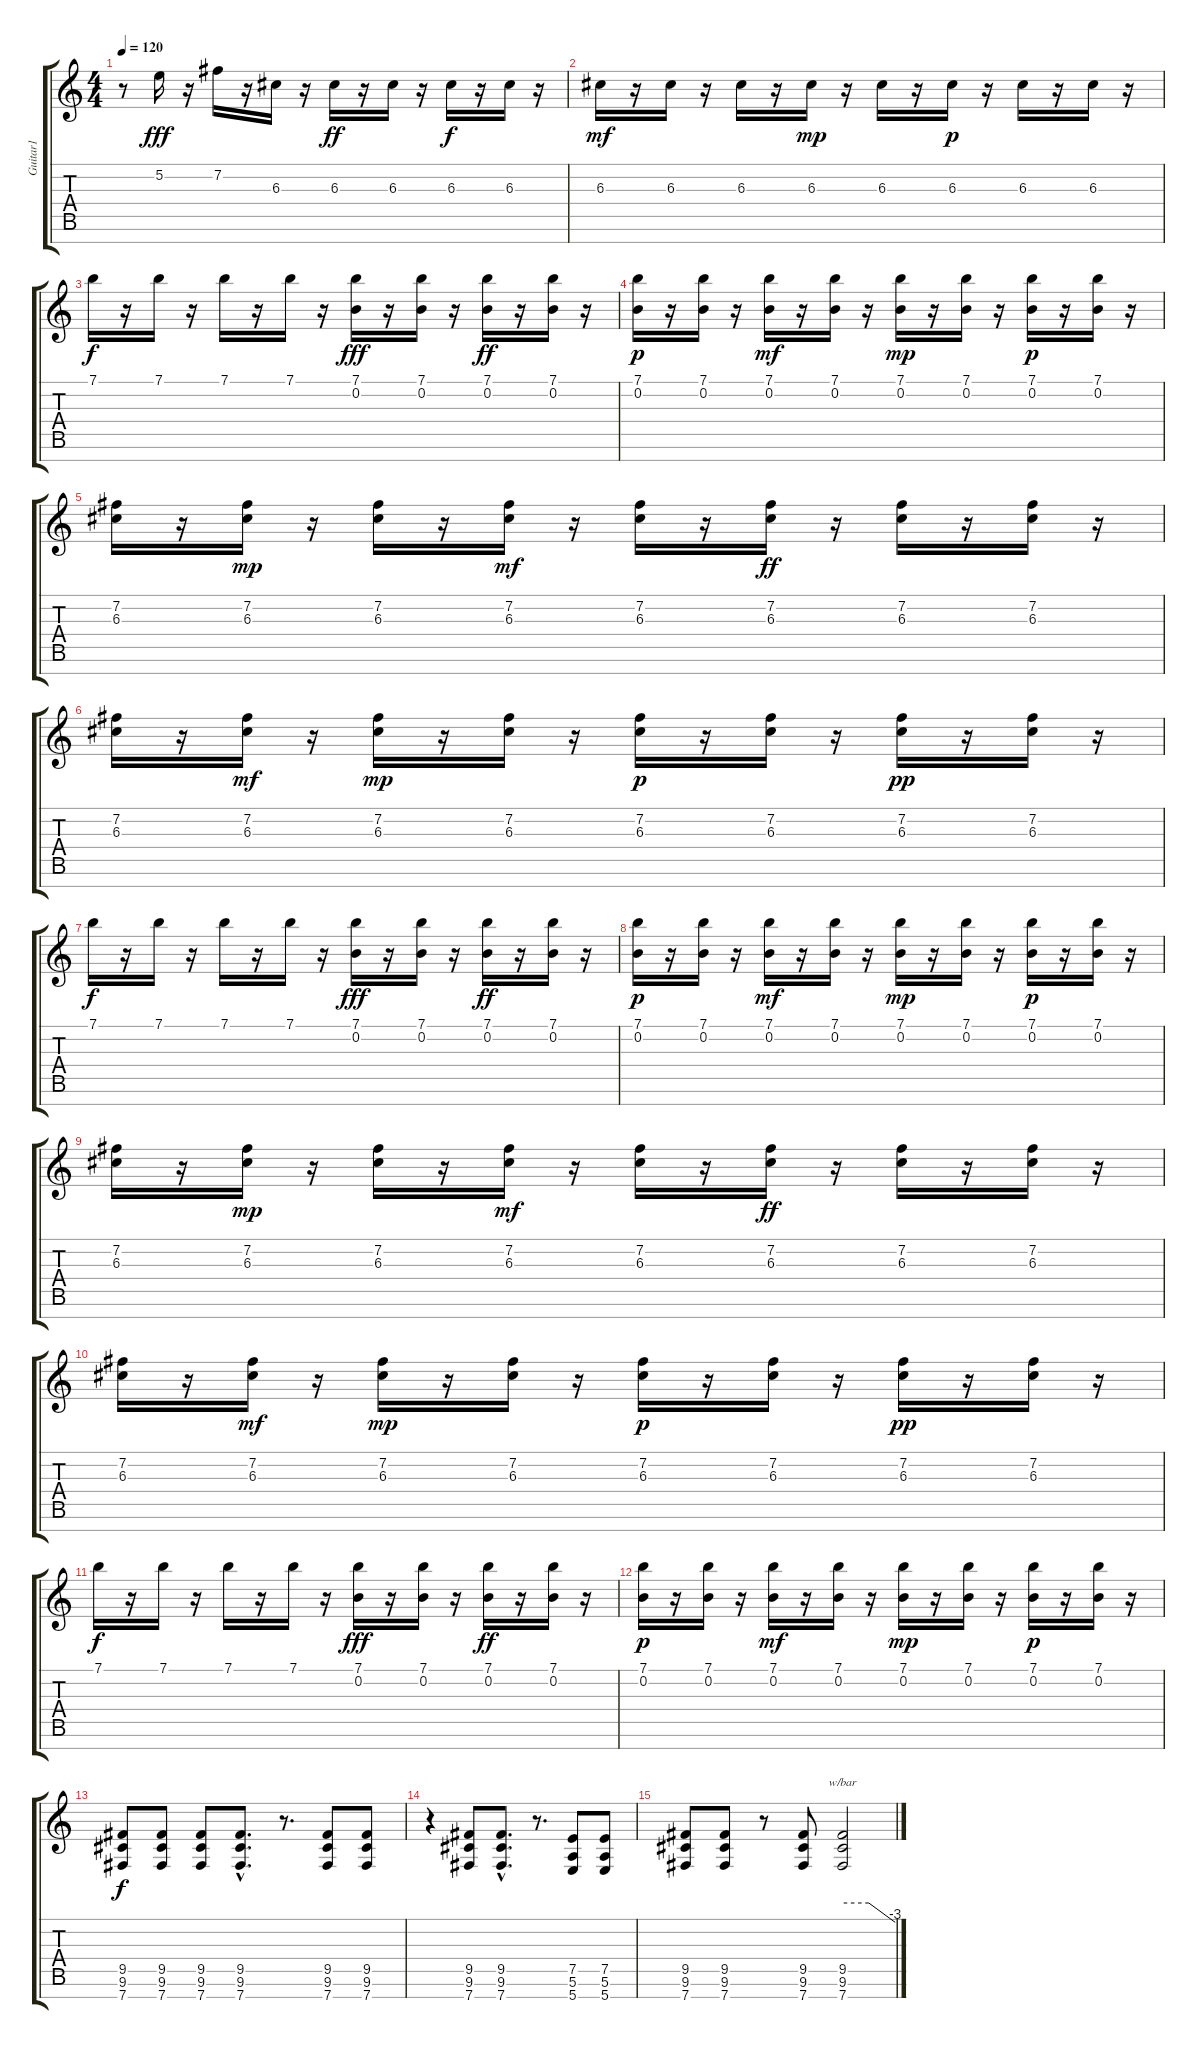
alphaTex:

\track ("Guitar1" "Guitar1") {instrument overdrivenguitar}
\staff {score tabs}
\tuning (E4 B3 G3 D3 A2 E2 B1) {hide}
\ts (4 4)
\tempo 120
\clef g2
\ks c
r.8{dy ff} 5.2.16{dy fff} r.16 7.2.16 r.16 6.3.16 r.16 6.3.16{dy ff} r.16 6.3.16 r.16 6.3.16{dy f} r.16 6.3.16 r.16 |
6.3.16{dy mf} r.16 6.3.16 r.16 6.3.16 r.16 6.3.16{dy mp} r.16 6.3.16 r.16 6.3.16{dy p} r.16 6.3.16 r.16 6.3.16 r.16 |
7.1.16{dy f} r.16 7.1.16 r.16 7.1.16 r.16 7.1.16 r.16 (7.1 0.2).16{dy fff} r.16 (7.1 0.2).16 r.16 (7.1 0.2).16{dy ff} r.16 (7.1 0.2).16 r.16 |
(7.1 0.2).16{dy p} r.16 (7.1 0.2).16 r.16 (7.1 0.2).16{dy mf} r.16 (7.1 0.2).16 r.16 (7.1 0.2).16{dy mp} r.16 (7.1 0.2).16 r.16 (7.1 0.2).16{dy p} r.16 (7.1 0.2).16 r.16 |
(7.2 6.3).16 r.16 (7.2 6.3).16{dy mp} r.16 (7.2 6.3).16 r.16 (7.2 6.3).16{dy mf} r.16 (7.2 6.3).16 r.16 (7.2 6.3).16{dy ff} r.16 (7.2 6.3).16 r.16 (7.2 6.3).16 r.16 |
(7.2 6.3).16 r.16 (7.2 6.3).16{dy mf} r.16 (7.2 6.3).16{dy mp} r.16 (7.2 6.3).16 r.16 (7.2 6.3).16{dy p} r.16 (7.2 6.3).16 r.16 (7.2 6.3).16{dy pp} r.16 (7.2 6.3).16 r.16 |
7.1.16{dy f} r.16 7.1.16 r.16 7.1.16 r.16 7.1.16 r.16 (7.1 0.2).16{dy fff} r.16 (7.1 0.2).16 r.16 (7.1 0.2).16{dy ff} r.16 (7.1 0.2).16 r.16 |
(7.1 0.2).16{dy p} r.16 (7.1 0.2).16 r.16 (7.1 0.2).16{dy mf} r.16 (7.1 0.2).16 r.16 (7.1 0.2).16{dy mp} r.16 (7.1 0.2).16 r.16 (7.1 0.2).16{dy p} r.16 (7.1 0.2).16 r.16 |
(7.2 6.3).16 r.16 (7.2 6.3).16{dy mp} r.16 (7.2 6.3).16 r.16 (7.2 6.3).16{dy mf} r.16 (7.2 6.3).16 r.16 (7.2 6.3).16{dy ff} r.16 (7.2 6.3).16 r.16 (7.2 6.3).16 r.16 |
(7.2 6.3).16 r.16 (7.2 6.3).16{dy mf} r.16 (7.2 6.3).16{dy mp} r.16 (7.2 6.3).16 r.16 (7.2 6.3).16{dy p} r.16 (7.2 6.3).16 r.16 (7.2 6.3).16{dy pp} r.16 (7.2 6.3).16 r.16 |
7.1.16{dy f} r.16 7.1.16 r.16 7.1.16 r.16 7.1.16 r.16 (7.1 0.2).16{dy fff} r.16 (7.1 0.2).16 r.16 (7.1 0.2).16{dy ff} r.16 (7.1 0.2).16 r.16 |
(7.1 0.2).16{dy p} r.16 (7.1 0.2).16 r.16 (7.1 0.2).16{dy mf} r.16 (7.1 0.2).16 r.16 (7.1 0.2).16{dy mp} r.16 (7.1 0.2).16 r.16 (7.1 0.2).16{dy p} r.16 (7.1 0.2).16 r.16 |
(9.5 9.6 7.7).8{dy f} (9.5 9.6 7.7).8 (9.5 9.6 7.7).8 (9.5{hac} 9.6{hac} 7.7{hac}).8{d} r.8{d} (9.5 9.6 7.7).8 (9.5 9.6 7.7).8 |
r.4 (9.5 9.6 7.7).8 (9.5{hac} 9.6{hac} 7.7{hac}).8{d} r.8{d} (7.5 5.6 5.7).8 (7.5 5.6 5.7).8 |
(9.5 9.6 7.7).8 (9.5 9.6 7.7).8 r.8 (9.5 9.6 7.7).8 (9.5 9.6 7.7).2{tbe (custom default 0 0 30 0 60 -12)}
